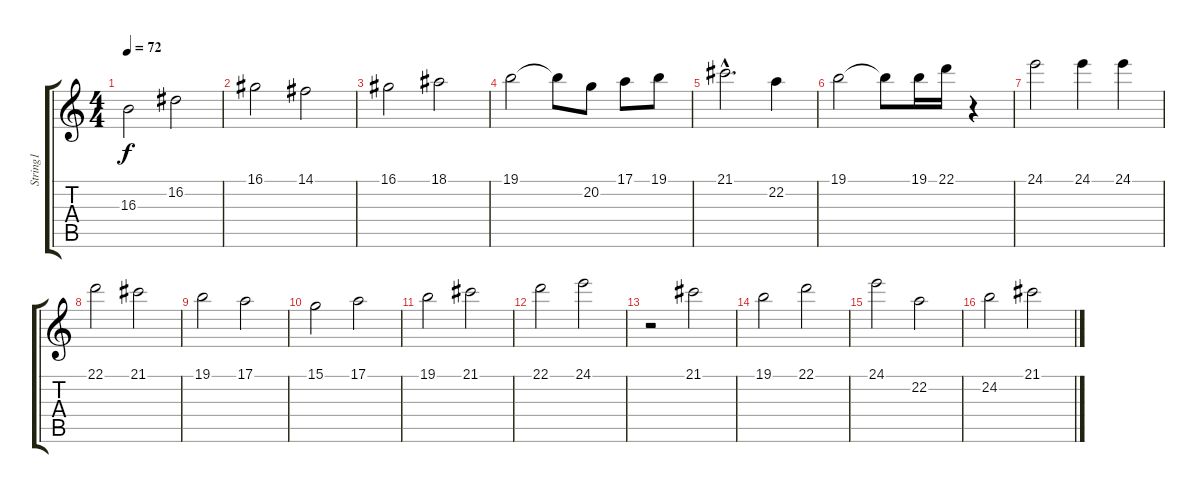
\track ("String1" "String1") {instrument stringensemble1}
\staff {score tabs}
\tuning (E4 B3 G3 D3 A2 E2) {hide}
\ts (4 4)
\tempo 72
\clef g2
\ks c
16.3.2{dy f} 16.2.2 |
16.1.2 14.1.2 |
16.1.2 18.1.2 |
19.1.2 19.1{t}.8 20.2.8 17.1.8 19.1.8 |
21.1{hac}.2{d} 22.2.4 |
19.1.2 19.1{t}.8 19.1.16 22.1.16 r.4 |
24.1.2 24.1.4 24.1.4 |
22.1.2 21.1.2 |
19.1.2 17.1.2 |
15.1.2 17.1.2 |
19.1.2 21.1.2 |
22.1.2 24.1.2 |
r.2 21.1.2 |
19.1.2 22.1.2 |
24.1.2 22.2.2 |
24.2.2 21.1.2
